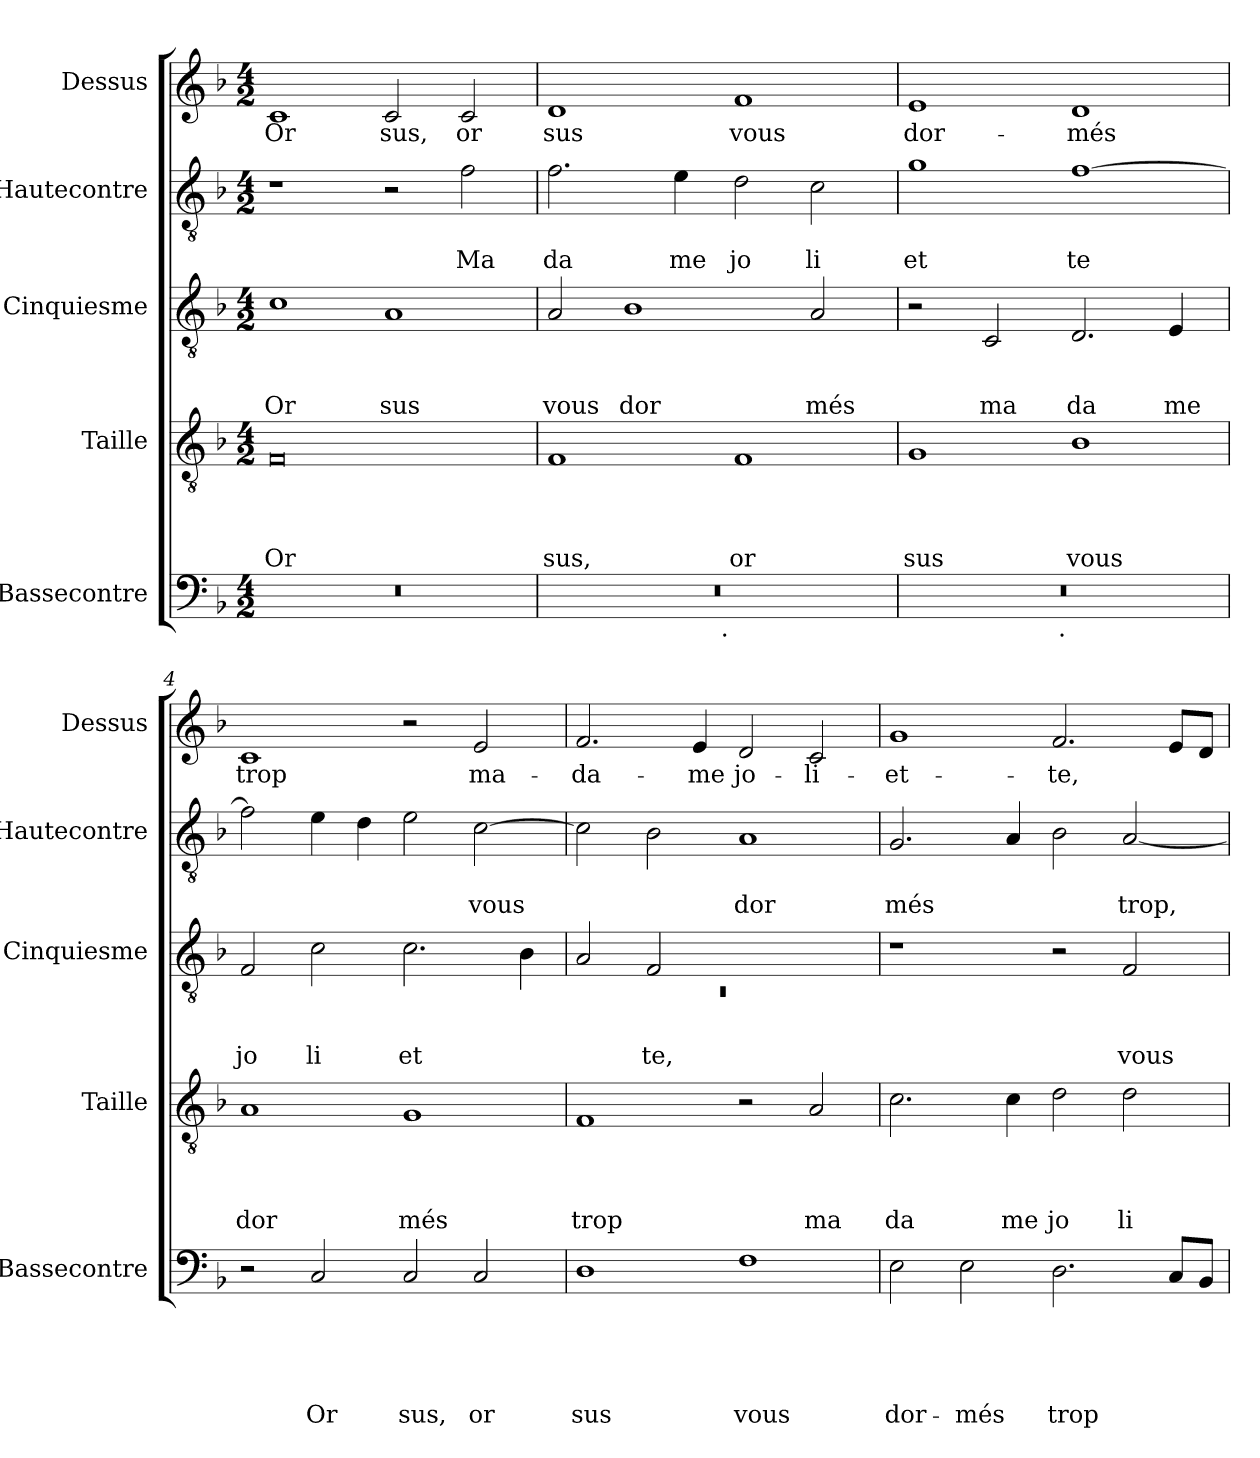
**kern	**text	**text	**text	**text	**text	**kern	**text	**text	**text	**text	**kern	**text	**text	**text	**kern	**text	**text	**kern	**text
*part5	*part5	*part5	*part5	*part5	*part5	*part4	*part4	*part4	*part4	*part4	*part3	*part3	*part3	*part3	*part2	*part2	*part2	*part1	*part1
*staff5	*staff5	*staff5	*staff5	*staff5	*staff5	*staff4	*staff4	*staff4	*staff4	*staff4	*staff3	*staff3	*staff3	*staff3	*staff2	*staff2	*staff2	*staff1	*staff1
*I"Bassecontre	*	*	*	*	*	*I"Taille	*	*	*	*	*I"Cinquiesme	*	*	*	*I"Hautecontre	*	*	*I"Dessus	*
*I'Bassecontre	*	*	*	*	*	*I'Taille	*	*	*	*	*I'Cinquiesme	*	*	*	*I'Hautecontre	*	*	*I'Dessus	*
*clefF4	*	*	*	*	*	*clefGv2	*	*	*	*	*clefGv2	*	*	*	*clefGv2	*	*	*clefG2	*
*k[b-]	*	*	*	*	*	*k[b-]	*	*	*	*	*k[b-]	*	*	*	*k[b-]	*	*	*k[b-]	*
*F:	*	*	*	*	*	*F:	*	*	*	*	*F:	*	*	*	*F:	*	*	*F:	*
*M4/2	*	*	*	*	*	*M4/2	*	*	*	*	*M4/2	*	*	*	*M4/2	*	*	*M4/2	*
=1	=1	=1	=1	=1	=1	=1	=1	=1	=1	=1	=1	=1	=1	=1	=1	=1	=1	=1	=1
!	!	!	!	!	!	!	!	!	!	!LO:LY:b	!	!	!	!LO:LY:b	!	!	!	!	!LO:LY:b
0r	.	.	.	.	.	0F	.	.	.	Or	1c	.	.	Or	1r	.	.	1c	Or
!	!	!	!	!	!	!	!	!	!	!	!	!	!	!LO:LY:b	!	!	!	!	!LO:LY:b
.	.	.	.	.	.	.	.	.	.	.	1A	.	.	sus	2r	.	.	2c/	sus,
!	!	!	!	!	!	!	!	!	!	!	!	!	!	!	!	!	!LO:LY:b	!	!LO:LY:b
.	.	.	.	.	.	.	.	.	.	.	.	.	.	.	2f\	.	Ma	2c/	or
=2	=2	=2	=2	=2	=2	=2	=2	=2	=2	=2	=2	=2	=2	=2	=2	=2	=2	=2	=2
!	!	!	!	!	!	!	!	!	!	!LO:LY:b	!	!	!	!LO:LY:b	!	!	!LO:LY:b	!	!LO:LY:b
*^	*	*	*	*	*	*	*	*	*	*	*	*	*	*	*	*	*	*	*
0r	2ryy	.	.	.	.	.	1F	.	.	.	sus,	2A/	.	.	vous	2.f\	.	da	1d	sus
!	!	!	!	!	!	!	!	!	!	!	!	!	!	!	!LO:LY:b	!	!	!	!	!
.	4...ryy	.	.	.	.	.	.	.	.	.	.	1B-	.	.	dor	.	.	.	.	.
!	!	!	!	!	!	!	!	!	!	!	!	!	!	!	!	!	!	!LO:LY:b	!	!
.	.	.	.	.	.	.	.	.	.	.	.	.	.	.	.	4e\	.	me	.	.
!	!LO:TX:b:t=.	!	!	!	!	!	!	!	!	!	!	!	!	!	!	!	!	!	!	!
.	1ryy	.	.	.	.	.	.	.	.	.	.	.	.	.	.	.	.	.	.	.
!	!	!	!	!	!	!	!	!	!	!	!LO:LY:b	!	!	!	!	!	!	!LO:LY:b	!	!LO:LY:b
.	.	.	.	.	.	.	1F	.	.	.	or	.	.	.	.	2d\	.	jo	1f	vous
!	!	!	!	!	!	!	!	!	!	!	!	!	!	!	!LO:LY:b	!	!	!LO:LY:b	!	!
.	.	.	.	.	.	.	.	.	.	.	.	2A/	.	.	més	2c\	.	li	.	.
.	32ryy	.	.	.	.	.	.	.	.	.	.	.	.	.	.	.	.	.	.	.
=3	=3	=3	=3	=3	=3	=3	=3	=3	=3	=3	=3	=3	=3	=3	=3	=3	=3	=3	=3	=3
!	!	!	!	!	!	!	!	!	!	!	!LO:LY:b	!	!	!	!	!	!	!LO:LY:b	!	!LO:LY:b
0r	2ryy	.	.	.	.	.	1G	.	.	.	sus	2r	.	.	.	1g	.	et	1e	dor-
!	!	!	!	!	!	!	!	!	!	!	!	!	!	!	!LO:LY:b	!	!	!	!	!
.	4...ryy	.	.	.	.	.	.	.	.	.	.	2C/	.	.	ma	.	.	.	.	.
!	!LO:TX:b:t=.	!	!	!	!	!	!	!	!	!	!	!	!	!	!	!	!	!	!	!
.	1ryy	.	.	.	.	.	.	.	.	.	.	.	.	.	.	.	.	.	.	.
!	!	!	!	!	!	!	!	!	!	!	!LO:LY:b	!	!	!	!LO:LY:b	!	!	!LO:LY:b	!	!LO:LY:b
.	.	.	.	.	.	.	1B-	.	.	.	vous	2.D/	.	.	da	[>1f	.	te	1d	-més
!	!	!	!	!	!	!	!	!	!	!	!	!	!	!	!LO:LY:b	!	!	!	!	!
.	.	.	.	.	.	.	.	.	.	.	.	4E/	.	.	me	.	.	.	.	.
.	32ryy	.	.	.	.	.	.	.	.	.	.	.	.	.	.	.	.	.	.	.
=4	=4	=4	=4	=4	=4	=4	=4	=4	=4	=4	=4	=4	=4	=4	=4	=4	=4	=4	=4	=4
!	!	!	!	!	!	!	!	!	!	!	!LO:LY:b	!	!	!	!LO:LY:b	!	!	!	!	!LO:LY:b
*v	*v	*	*	*	*	*	*	*	*	*	*	*	*	*	*	*	*	*	*	*
2r	.	.	.	.	.	1A	.	.	.	dor	2F/	.	.	jo	2f\]	.	.	1c	trop
!	!	!	!	!	!LO:LY:b	!	!	!	!	!	!	!	!	!LO:LY:b	!	!	!	!	!
2C/	.	.	.	.	Or	.	.	.	.	.	2c\	.	.	li	4e\	.	.	.	.
.	.	.	.	.	.	.	.	.	.	.	.	.	.	.	4d\	.	.	.	.
!	!	!	!	!	!LO:LY:b	!	!	!	!	!LO:LY:b	!	!	!	!LO:LY:b	!	!	!	!	!
2C/	.	.	.	.	sus,	1G	.	.	.	més	2.c\	.	.	et	2e\	.	.	2r	.
!	!	!	!	!	!LO:LY:b	!	!	!	!	!	!	!	!	!	!	!	!LO:LY:b	!	!LO:LY:b
2C/	.	.	.	.	or	.	.	.	.	.	.	.	.	.	[>2c\	.	vous	2e/	ma-
.	.	.	.	.	.	.	.	.	.	.	4B-\	.	.	.	.	.	.	.	.
=5	=5	=5	=5	=5	=5	=5	=5	=5	=5	=5	=5	=5	=5	=5	=5	=5	=5	=5	=5
*	*	*	*	*	*	*	*	*	*	*	*^	*	*	*	*	*	*	*	*
!	!	!	!	!	!LO:LY:b	!	!	!	!	!LO:LY:b	!	!LO:N:vis=1	!	!	!	!	!	!	!	!LO:LY:b
1D	.	.	.	.	sus	1F	.	.	.	trop	2A/	0rC	.	.	.	2c\]	.	.	2.f</	-da-
!	!	!	!	!	!	!	!	!	!	!	!	!	!	!	!LO:LY:b	!	!	!	!	!
.	.	.	.	.	.	.	.	.	.	.	2F/	.	.	.	te,	2B-\	.	.	.	.
!	!	!	!	!	!	!	!	!	!	!	!	!	!	!	!	!	!	!	!	!LO:LY:b
.	.	.	.	.	.	.	.	.	.	.	.	.	.	.	.	.	.	.	4e/	-me
!	!	!	!	!	!LO:LY:b	!	!	!	!	!	!	!	!	!	!	!	!	!LO:LY:b	!	!LO:LY:b
1F	.	.	.	.	vous	2r	.	.	.	.	1ryy	.	.	.	.	1A	.	dor	2d/	jo-
!	!	!	!	!	!	!	!	!	!	!LO:LY:b	!	!	!	!	!	!	!	!	!	!LO:LY:b
.	.	.	.	.	.	2A/	.	.	.	ma	.	.	.	.	.	.	.	.	2c/	-li-
*	*	*	*	*	*	*	*	*	*	*	*v	*v	*	*	*	*	*	*	*	*
=6	=6	=6	=6	=6	=6	=6	=6	=6	=6	=6	=6	=6	=6	=6	=6	=6	=6	=6	=6
!	!	!	!	!	!LO:LY:b	!	!	!	!	!LO:LY:b	!	!	!	!	!	!	!LO:LY:b	!	!LO:LY:b
2E\	.	.	.	.	dor-	2.c\	.	.	.	da	1r	.	.	.	2.G/	.	més	1g	-et-
!	!	!	!	!	!LO:LY:b	!	!	!	!	!	!	!	!	!	!	!	!	!	!
2E\	.	.	.	.	-més	.	.	.	.	.	.	.	.	.	.	.	.	.	.
!	!	!	!	!	!	!	!	!	!	!LO:LY:b	!	!	!	!	!	!	!	!	!
.	.	.	.	.	.	4c\	.	.	.	me	.	.	.	.	4A/	.	.	.	.
!	!	!	!	!	!LO:LY:b	!	!	!	!	!LO:LY:b	!	!	!	!	!	!	!	!	!LO:LY:b
2.D\	.	.	.	.	trop	2d\	.	.	.	jo	2r	.	.	.	2B-\	.	.	2.f/	-te,
!	!	!	!	!	!	!	!	!	!	!LO:LY:b	!	!	!	!LO:LY:b	!	!	!LO:LY:b	!	!
.	.	.	.	.	.	2d\	.	.	.	li	2F/	.	.	vous	[<2A/	.	trop,	.	.
8C/L	.	.	.	.	.	.	.	.	.	.	.	.	.	.	.	.	.	8e/L	.
8BB-/J	.	.	.	.	.	.	.	.	.	.	.	.	.	.	.	.	.	8d/J	.
=	=	=	=	=	=	=	=	=	=	=	=	=	=	=	=	=	=	=	=
*-	*-	*-	*-	*-	*-	*-	*-	*-	*-	*-	*-	*-	*-	*-	*-	*-	*-	*-	*-
